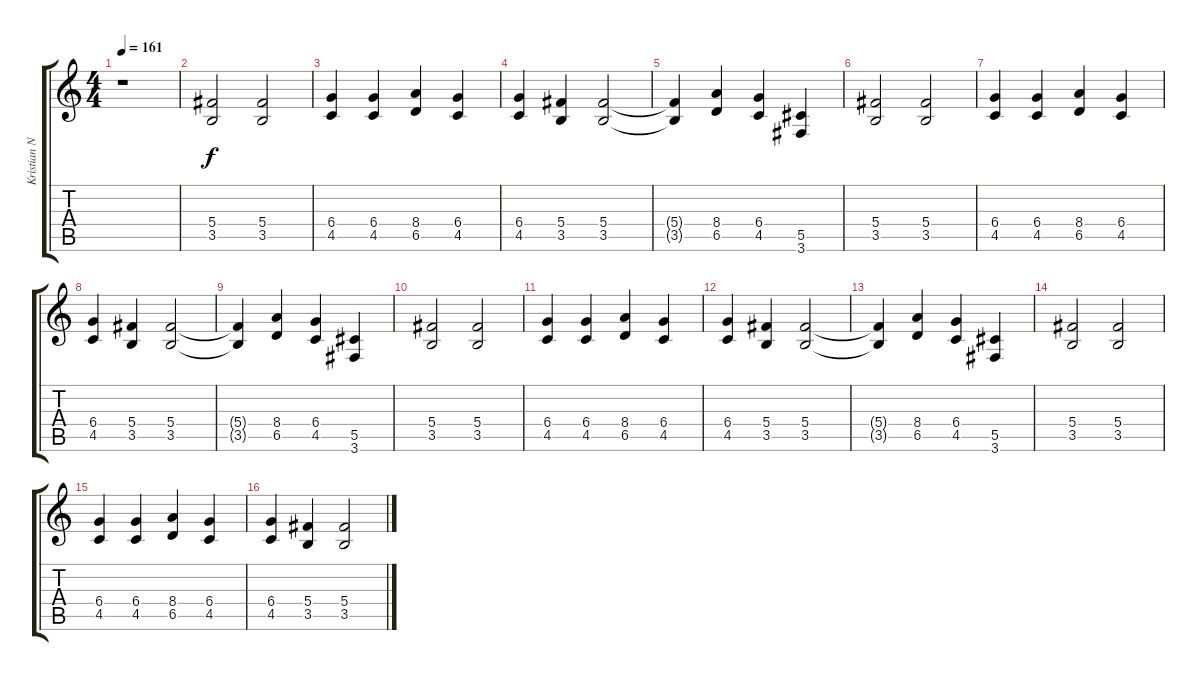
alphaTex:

\track ("Kristian Niemann" "Kristian N") {instrument distortionguitar}
\staff {score tabs}
\tuning (Eb4 Bb3 Gb3 Db3 Ab2 Eb2) {hide}
\ts (4 4)
\tempo 161
\clef g2
\ks c
r.1{dy f} |
(5.4 3.5).2 (5.4 3.5).2 |
(6.4 4.5).4 (6.4 4.5).4 (8.4 6.5).4 (6.4 4.5).4 |
(6.4 4.5).4 (5.4 3.5).4 (5.4 3.5).2 |
(5.4{t} 3.5{t}).4 (8.4 6.5).4 (6.4 4.5).4 (5.5 3.6).4 |
(5.4 3.5).2 (5.4 3.5).2 |
(6.4 4.5).4 (6.4 4.5).4 (8.4 6.5).4 (6.4 4.5).4 |
(6.4 4.5).4 (5.4 3.5).4 (5.4 3.5).2 |
(5.4{t} 3.5{t}).4 (8.4 6.5).4 (6.4 4.5).4 (5.5 3.6).4 |
(5.4 3.5).2 (5.4 3.5).2 |
(6.4 4.5).4 (6.4 4.5).4 (8.4 6.5).4 (6.4 4.5).4 |
(6.4 4.5).4 (5.4 3.5).4 (5.4 3.5).2 |
(5.4{t} 3.5{t}).4 (8.4 6.5).4 (6.4 4.5).4 (5.5 3.6).4 |
(5.4 3.5).2 (5.4 3.5).2 |
(6.4 4.5).4 (6.4 4.5).4 (8.4 6.5).4 (6.4 4.5).4 |
(6.4 4.5).4 (5.4 3.5).4 (5.4 3.5).2
